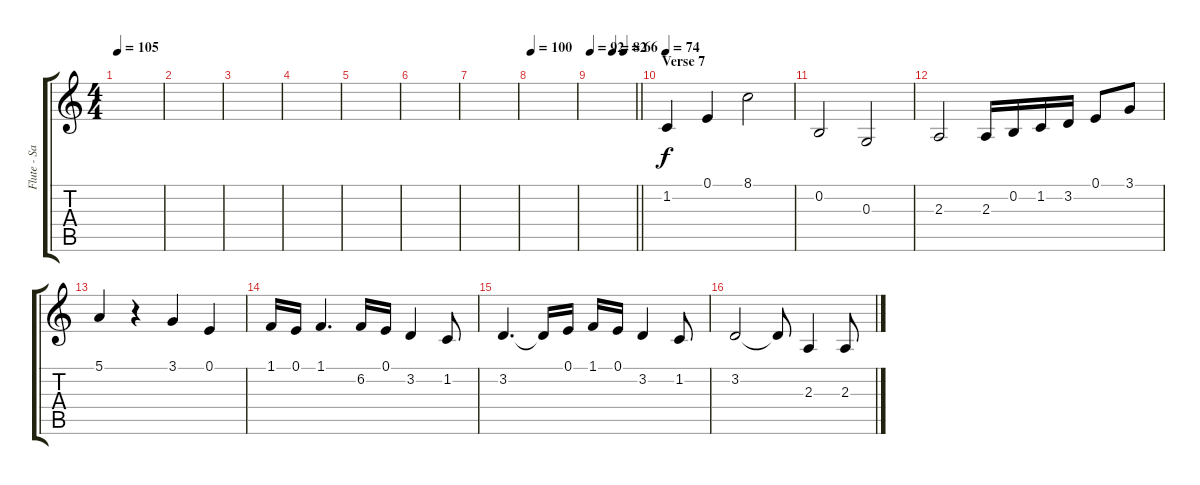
\track ("Flute - Sax" "Flute - Sa") {instrument flute}
\staff {score tabs}
\tuning (E4 B3 G3 D3 A2 E2) {hide}
\ts (4 4)
\tempo 105
\clef g2
\ks c
|
|
|
|
|
|
|
\tempo 100
|
\tempo 92
\tempo (82 0.5)
\tempo (66 0.75)
\barLineRight lightlight
|
\section ("" "Verse 7")
\tempo 74
1.2.4{volume 9} 0.1.4 8.1.2 |
0.2.2 0.3.2 |
2.3.2 2.3.16 0.2.16 1.2.16 3.2.16 0.1.8 3.1.8 |
5.1.4 r.4 3.1.4 0.1.4 |
1.1.16 0.1.16 1.1.4{d} 6.2.16 0.1.16 3.2.4 1.2.8 |
3.2.4{d} 3.2{t}.16 0.1.16 1.1.16 0.1.16 3.2.4 1.2.8 |
3.2.2 3.2{t}.8 2.3.4 2.3.8
